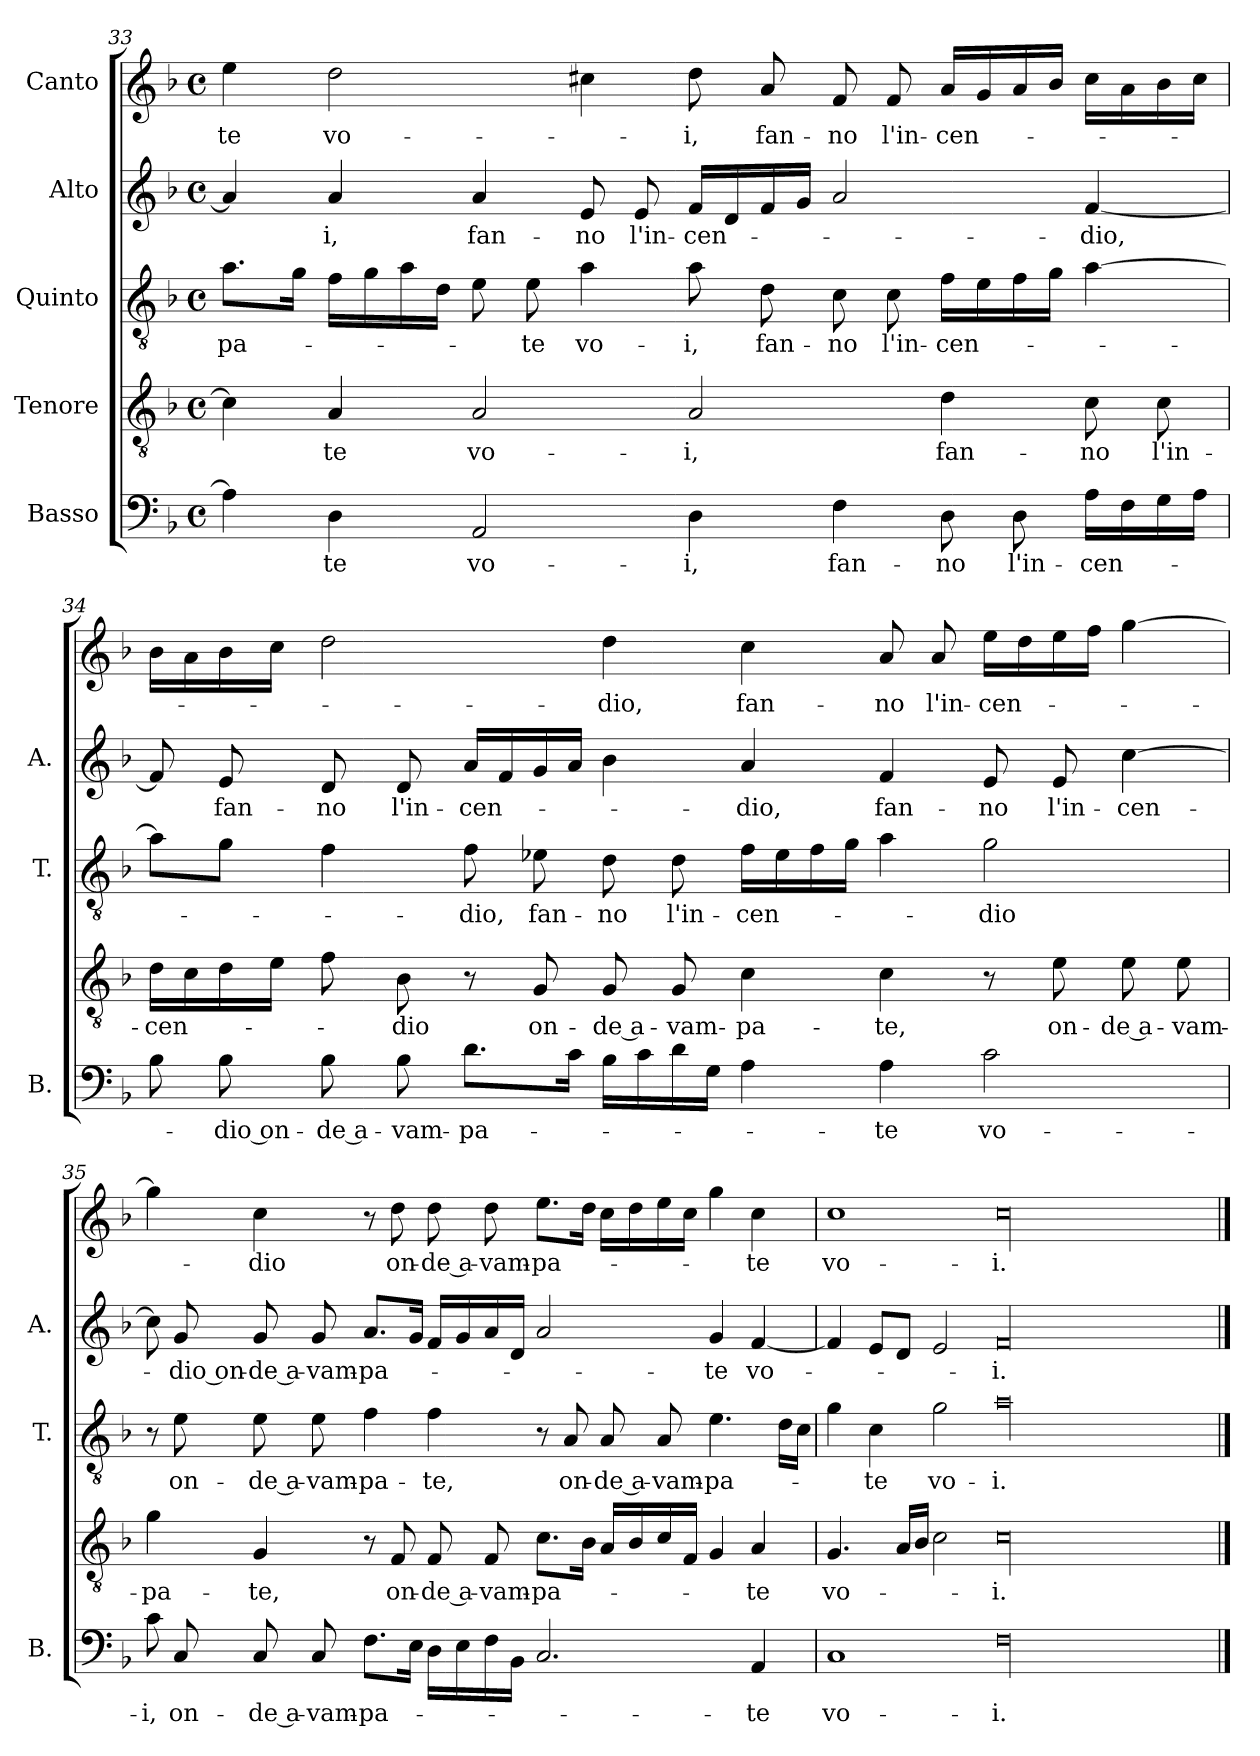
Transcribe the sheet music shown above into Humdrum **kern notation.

**kern	**text	**kern	**text	**kern	**text	**kern	**text	**kern	**text
*part5	*part5	*part4	*part4	*part3	*part3	*part2	*part2	*part1	*part1
*staff5	*staff5	*staff4	*staff4	*staff3	*staff3	*staff2	*staff2	*staff1	*staff1
*I"Basso	*	*I"Tenore	*	*I"Quinto	*	*I"Alto	*	*I"Canto	*
*I'B.	*	*	*	*I'T.	*	*I'A.	*	*	*
*clefF4	*	*clefGv2	*	*clefGv2	*	*clefG2	*	*clefG2	*
*k[b-]	*	*k[b-]	*	*k[b-]	*	*k[b-]	*	*k[b-]	*
*F:	*	*F:	*	*F:	*	*F:	*	*F:	*
*M4/4	*	*M4/4	*	*M4/4	*	*M4/4	*	*M4/4	*
*met(c)	*	*met(c)	*	*met(c)	*	*met(c)	*	*met(c)	*
=33	=33	=33	=33	=33	=33	=33	=33	=33	=33
4A\]	.	4c\]	.	8.a\L	-pa-	4a/]	.	4ee\	-te
.	.	.	.	16g\Jk	.	.	.	.	.
4D\	-te	4A/	-te	16f\LL	.	4a/	-i,	2dd\	vo-
.	.	.	.	16g\	.	.	.	.	.
.	.	.	.	16a\	.	.	.	.	.
.	.	.	.	16d\JJ	.	.	.	.	.
2AA/	vo-	2A/	vo-	8e\	.	4a/	fan-	.	.
.	.	.	.	8e\	-te	.	.	.	.
.	.	.	.	4a\	vo-	8e/	-no	4cc#X\	.
.	.	.	.	.	.	8e/	l'in-	.	.
4D\	-i,	2A/	-i,	8a\	-i,	16f/LL	-cen-	8dd\	-i,
.	.	.	.	.	.	16d/	.	.	.
.	.	.	.	8d\	fan-	16f/	.	8a/	fan-
.	.	.	.	.	.	16g/JJ	.	.	.
4F\	fan-	.	.	8c\	-no	2a/	.	8f/	-no
.	.	.	.	8c\	l'in-	.	.	8f/	l'in-
8D\	-no	4d\	fan-	16f\LL	-cen-	.	.	16a/LL	-cen-
.	.	.	.	16e\	.	.	.	16g/	.
8D\	l'in-	.	.	16f\	.	.	.	16a/	.
.	.	.	.	16g\JJ	.	.	.	16b-/JJ	.
16A\LL	-cen-	8c\	-no	[4a\	.	[4f/	-dio,	16cc#\LL	.
16F\	.	.	.	.	.	.	.	16a\	.
16G\	.	8c\	l'in-	.	.	.	.	16b-\	.
16A\JJ	.	.	.	.	.	.	.	16cc#\JJ	.
=34	=34	=34	=34	=34	=34	=34	=34	=34	=34
8B-\	.	16d\LL	-cen-	8a\L]	.	8f/]	.	16b-\LL	.
.	.	16c\	.	.	.	.	.	16a\	.
8B-\	-dio on-	16d\	.	8g\J	.	8e/	fan-	16b-\	.
.	.	16e\JJ	.	.	.	.	.	16cc\JJ	.
8B-\	-de a-	8f\	.	4f\	.	8d/	-no	2dd\	.
8B-\	-vam-	8B-\	-dio	.	.	8d/	l'in-	.	.
8.d\L	-pa-	8r	.	8f\	-dio,	16a/LL	-cen-	.	.
.	.	.	.	.	.	16f/	.	.	.
.	.	8G/	on-	8e-X\	fan-	16g/	.	.	.
16c\Jk	.	.	.	.	.	16a/JJ	.	.	.
16B-\LL	.	8G/	-de a-	8d\	-no	4b-\	.	4dd\	-dio,
16c\	.	.	.	.	.	.	.	.	.
16d\	.	8G/	-vam-	8d\	l'in-	.	.	.	.
16G\JJ	.	.	.	.	.	.	.	.	.
4A\	.	4c\	-pa-	16f\LL	-cen-	4a/	-dio,	4cc\	fan-
.	.	.	.	16e-\	.	.	.	.	.
.	.	.	.	16f\	.	.	.	.	.
.	.	.	.	16g\JJ	.	.	.	.	.
4A\	-te	4c\	-te,	4a\	.	4f/	fan-	8a/	-no
.	.	.	.	.	.	.	.	8a/	l'in-
2c\	vo-	8r	.	2g\	-dio	8e/	-no	16ee\LL	-cen-
.	.	.	.	.	.	.	.	16dd\	.
.	.	8e\	on-	.	.	8e/	l'in-	16ee\	.
.	.	.	.	.	.	.	.	16ff\JJ	.
.	.	8e\	-de a-	.	.	[4cc\	-cen-	[4gg\	.
.	.	8e\	-vam-	.	.	.	.	.	.
=35	=35	=35	=35	=35	=35	=35	=35	=35	=35
8c\	-i,	4g\	-pa-	8r	.	8cc\]	.	4gg\]	.
8C/	on-	.	.	8e\	on-	8g/	-dio on-	.	.
8C/	-de a-	4G/	-te,	8e\	-de a-	8g/	-de a-	4cc\	-dio
8C/	-vam-	.	.	8e\	-vam-	8g/	-vam-	.	.
8.F\L	-pa-	8r	.	4f\	-pa-	8.a/L	-pa-	8r	.
.	.	8F/	on-	.	.	.	.	8dd\	on-
16E\Jk	.	.	.	.	.	16g/Jk	.	.	.
16D\LL	.	8F/	-de a-	4f\	-te,	16f/LL	.	8dd\	-de a-
16E\	.	.	.	.	.	16g/	.	.	.
16F\	.	8F/	-vam-	.	.	16a/	.	8dd\	-vam-
16BB-\JJ	.	.	.	.	.	16d/JJ	.	.	.
2.C/	.	8.c\L	-pa-	8r	.	2a/	.	8.ee\L	-pa-
.	.	.	.	8A/	on-	.	.	.	.
.	.	16B-\Jk	.	.	.	.	.	16dd\Jk	.
.	.	16A/LL	.	8A/	-de a-	.	.	16cc\LL	.
.	.	16B-/	.	.	.	.	.	16dd\	.
.	.	16c/	.	8A/	-vam-	.	.	16ee\	.
.	.	16F/JJ	.	.	.	.	.	16cc\JJ	.
.	.	4G/	.	4.e\	-pa-	4g/	-te	4gg\	.
4AA/	-te	4A/	-te	.	.	[4f/	vo-	4cc\	-te
.	.	.	.	16d\LL	.	.	.	.	.
.	.	.	.	16c\JJ	.	.	.	.	.
=36	=36	=36	=36	=36	=36	=36	=36	=36	=36
1C/	vo-	4.G/	vo-	4g\	.	4f/]	.	1cc\	vo-
.	.	.	.	4c\	-te	8e/L	.	.	.
.	.	16A/LL	.	.	.	8d/J	.	.	.
.	.	16B-/JJ	.	.	.	.	.	.	.
.	.	2c\	.	2g\	vo-	2e/	.	.	.
00F\	-i.	00c\	-i.	00a\	-i.	00f/	-i.	00cc\	-i.
==	==	==	==	==	==	==	==	==	==
*-	*-	*-	*-	*-	*-	*-	*-	*-	*-
